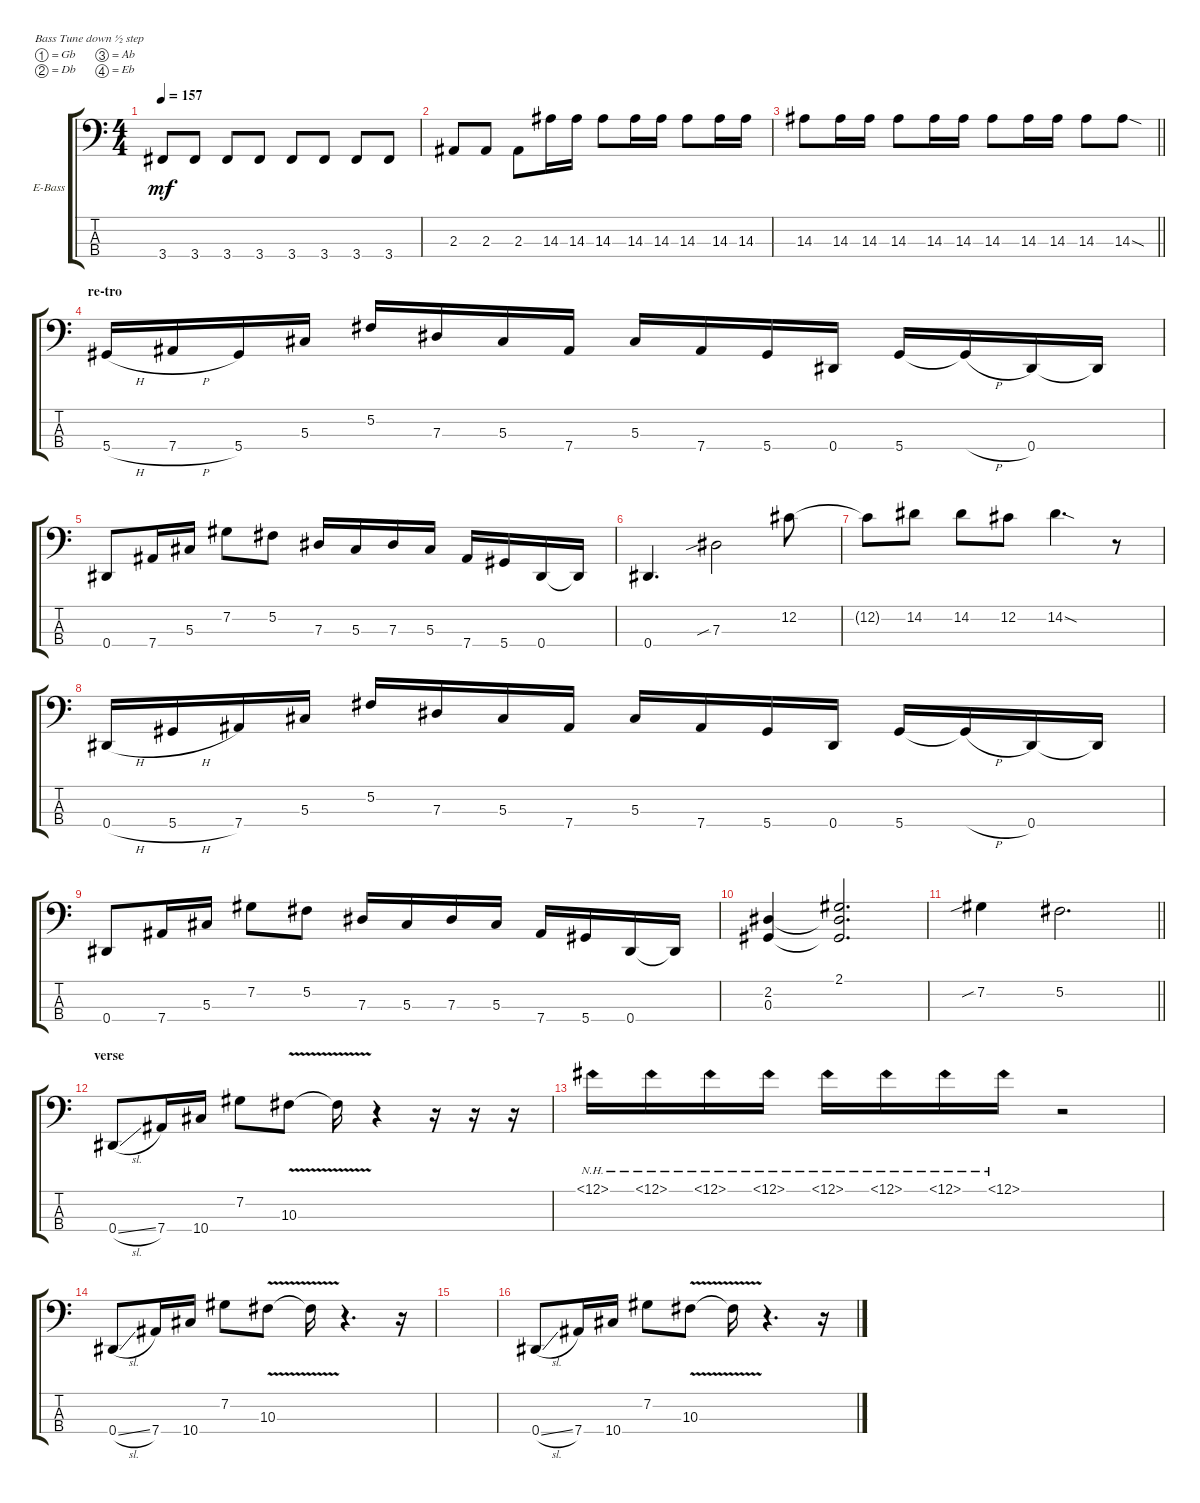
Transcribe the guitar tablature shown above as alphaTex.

\bracketExtendMode groupsimilarinstruments
\firstSystemTrackNameOrientation horizontal
\otherSystemsTrackNameOrientation horizontal
\track ("Electric Bass" "E-Bass") {instrument electricbassfinger}
\staff {score tabs}
\tuning (Gb2 Db2 Ab1 Eb1)
\ts (4 4)
\tempo 157
\clef f4
\ks c
3.4{t}.8{dy mf} 3.4.8 3.4.8 3.4.8 3.4.8 3.4.8 3.4.8 3.4.8 |
2.3.8 2.3.8 2.3.8 14.3.16 14.3.16 14.3.8 14.3.16 14.3.16 14.3.8 14.3.16 14.3.16 |
\barLineRight lightlight
14.3.8 14.3.16 14.3.16 14.3.8 14.3.16 14.3.16 14.3.8 14.3.16 14.3.16 14.3.8 14.3{sod}.8 |
\section ("" "re-tro")
5.4{h}.16 7.4{h}.16 5.4.16 5.3.16 5.2.16 7.3.16 5.3.16 7.4.16 5.3.16 7.4.16 5.4.16 0.4.16 5.4.16 5.4{h t}.16 0.4.16 0.4{t}.16 |
0.4.8 7.4.16 5.3.16 7.2.8 5.2.8 7.3.16 5.3.16 7.3.16 5.3.16 7.4.16 5.4.16 0.4.16 0.4{t}.16 |
0.4.4{d} 7.3{sib}.2 12.2.8 |
12.2{t}.8 14.2.8 14.2.8 12.2.8 14.2{sod}.4{d} r.8 |
0.4{h}.16 5.4{h}.16 7.4.16 5.3.16 5.2.16 7.3.16 5.3.16 7.4.16 5.3.16 7.4.16 5.4.16 0.4.16 5.4.16 5.4{h t}.16 0.4.16 0.4{t}.16 |
0.4.8 7.4.16 5.3.16 7.2.8 5.2.8 7.3.16 5.3.16 7.3.16 5.3.16 7.4.16 5.4.16 0.4.16 0.4{t}.16 |
(0.3 2.2).4 (2.1 2.2{t} 0.3{t}).2{d} |
\barLineRight lightlight
7.2{sib}.4 5.2.2{d} |
\section ("" "verse")
0.4{sl}.8 7.4.16 10.4.16 7.2.8 10.3{v}.8 10.3{t}.16 r.4 r.16 r.16 r.16 |
12.1{nh}.16 12.1{nh}.16 12.1{nh}.16 12.1{nh}.16 12.1{nh}.16 12.1{nh}.16 12.1{nh}.16 12.1{nh}.16 r.2 |
0.4{sl}.8 7.4.16 10.4.16 7.2.8 10.3{v}.8 10.3{t}.16 r.4{d} r.16 |
|
0.4{sl}.8 7.4.16 10.4.16 7.2.8 10.3{v}.8 10.3{t}.16 r.4{d} r.16
